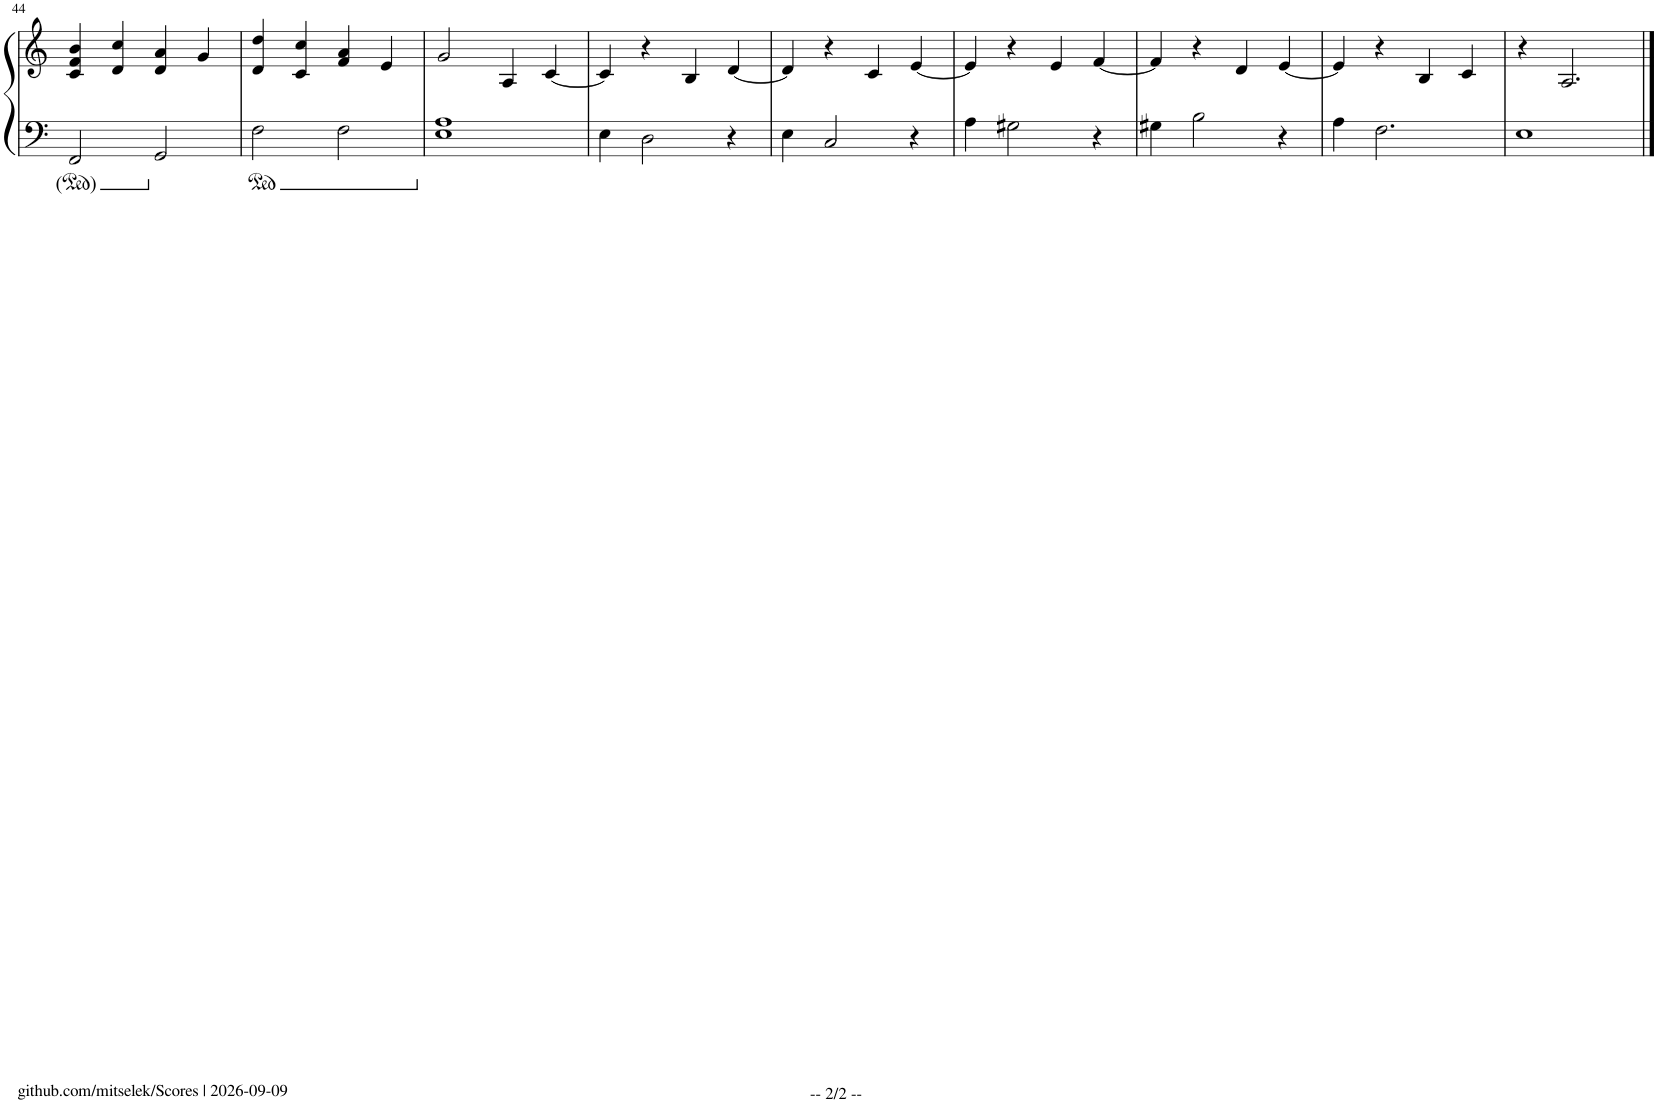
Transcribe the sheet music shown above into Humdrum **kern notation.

**kern	**dynam	**kern	**kern	**kern	**kern	**kern	**kern
*part6	*part6	*part5	*part5	*part4	*part3	*part2	*part1
*staff7	*staff7	*staff6	*staff5	*staff4	*staff3	*staff2	*staff1
*I"Flute	*	*I"Piano	*	*I"Bass	*I"Tenor	*I"Alto	*I"Soprano
*I'Fl.	*	*I'Pno	*	*I'B.	*I'T.	*I'A.	*I'S.
!!LO:PB:g=z
*clefG2	*	*clefF4	*clefG2	*clefF4	*clefGv2	*clefG2	*clefG2
*k[]	*	*k[]	*k[]	*k[]	*k[]	*k[]	*k[]
*M4/4	*	*M4/4	*M4/4	*M4/4	*M4/4	*M4/4	*M4/4
=44	=44	=44	=44	=44	=44	=44	=44
2f	.	2FF/	4c/ 4f/ 4b/	2FF	4c]	2c	4b
.	.	.	4d/ 4cc/	.	4d	.	2.cc
4r	.	2GG/	4d/ 4a/	4r	2a	[2d	.
4g	.	.	4g/	4GG	.	.	.
=45	=45	=45	=45	=45	=45	=45	=45
4d	.	2F\	4d/ 4dd/	4BB	2f	2d]	4dd
4c	.	.	4c/ 4cc/	4D	.	.	4cc
4f	.	2F\	4f/ 4a/	4BB	2f	2r	4a
4e	.	.	4e/	[4C	.	.	4e
=46	=46	=46	=46	=46	=46	=46	=46
2g	.	1E 1A	2g/	2C]	2e	1r	2a
4a	.	.	4A/	2r	2r	.	2r
4cc	.	.	[4c/	.	.	.	.
=47	=47	=47	=47	=47	=47	=47	=47
!	!LO:HP:b	!	!	!	!	!	!
2e	>	4E\	4c/]	1r	1r	1r	1r
.	.	2D\	4r	.	.	.	.
4b	.	.	4B/	.	.	.	.
4dd	.	4r	[4d/	.	.	.	.
=48	=48	=48	=48	=48	=48	=48	=48
2e	.	4E\	4d/]	1r	1r	1r	1r
.	.	2C/	4r	.	.	.	.
4cc	.	.	4c/	.	.	.	.
4ee	.	4r	[4e/	.	.	.	.
=49	=49	=49	=49	=49	=49	=49	=49
2a	.	4A\	4e/]	1r	1r	1r	1r
.	.	2G#X\	4r	.	.	.	.
4ee	.	.	4e/	.	.	.	.
4ff	.	4r	[4f/	.	.	.	.
=50	=50	=50	=50	=50	=50	=50	=50
2g#X	.	4G#X\	4f/]	1r	1r	1r	1r
.	.	2B\	4r	.	.	.	.
4dd	.	.	4d/	.	.	.	.
4ee	.	4r	[4e/	.	.	.	.
=51	=51	=51	=51	=51	=51	=51	=51
2a	.	4A\	4e/]	1r	1r	1r	1r
.	.	2.F\	4r	.	.	.	.
4b	.	.	4B/	.	.	.	.
4cc	.	.	4c/	.	.	.	.
=52	=52	=52	=52	=52	=52	=52	=52
4f	.	1E	4r	1r	1r	1r	1r
!	!LO:DY:n=1:b	!	!	!	!	!	!
2.a	] ppp	.	2.A/	.	.	.	.
==	==	==	==	==	==	==	==
*-	*-	*-	*-	*-	*-	*-	*-
